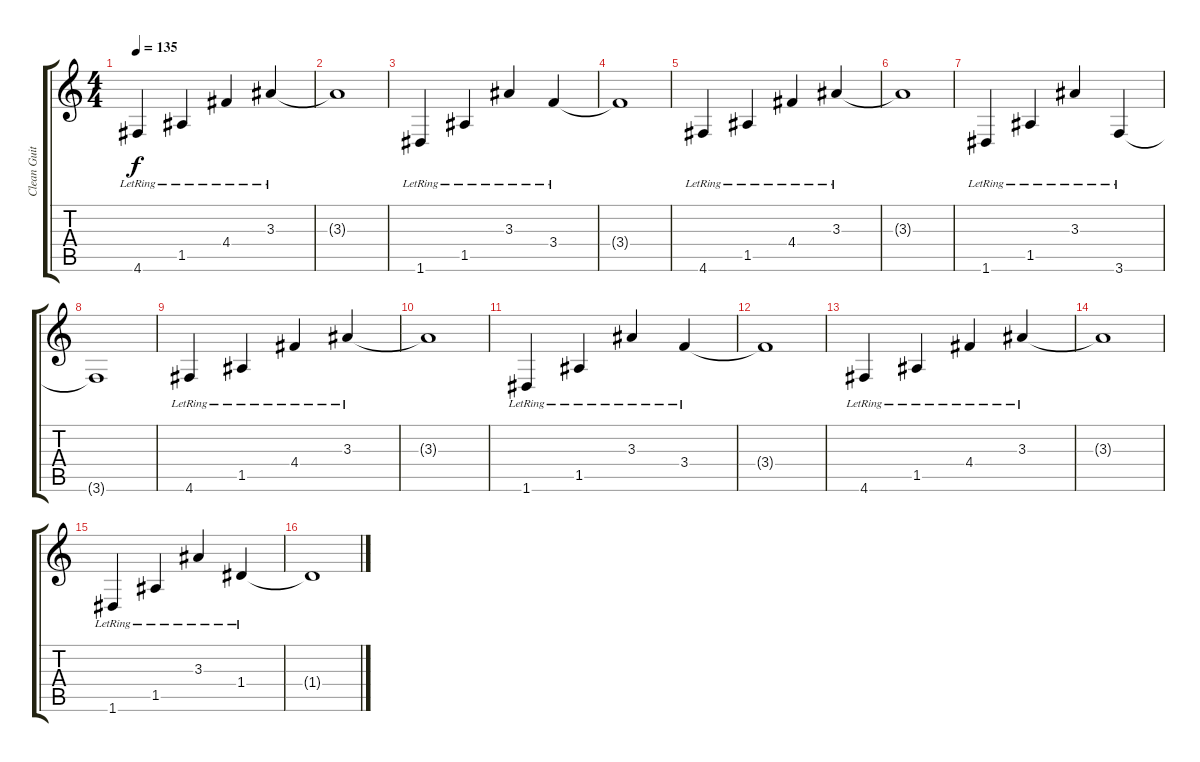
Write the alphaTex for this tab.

\track ("Clean Guitar" "Clean Guit") {instrument electricguitarjazz}
\staff {score tabs}
\tuning (E4 B3 G3 D3 A2 D2) {hide}
\ts (4 4)
\tempo 135
\clef g2
\ks c
4.6{lr}.4{dy f instrument electricguitarjazz} 1.5{lr}.4 4.4{lr}.4 3.3{lr}.4 |
3.3{t}.1 |
1.6{lr}.4 1.5{lr}.4 3.3{lr}.4 3.4{lr}.4 |
3.4{t}.1 |
4.6{lr}.4 1.5{lr}.4 4.4{lr}.4 3.3{lr}.4 |
3.3{t}.1 |
1.6{lr}.4 1.5{lr}.4 3.3{lr}.4 3.6{lr}.4 |
3.6{t}.1 |
4.6{lr}.4 1.5{lr}.4 4.4{lr}.4 3.3{lr}.4 |
3.3{t}.1 |
1.6{lr}.4 1.5{lr}.4 3.3{lr}.4 3.4{lr}.4 |
3.4{t}.1 |
4.6{lr}.4 1.5{lr}.4 4.4{lr}.4 3.3{lr}.4 |
3.3{t}.1 |
1.6{lr}.4 1.5{lr}.4 3.3{lr}.4 1.4{lr}.4 |
1.4{t}.1
